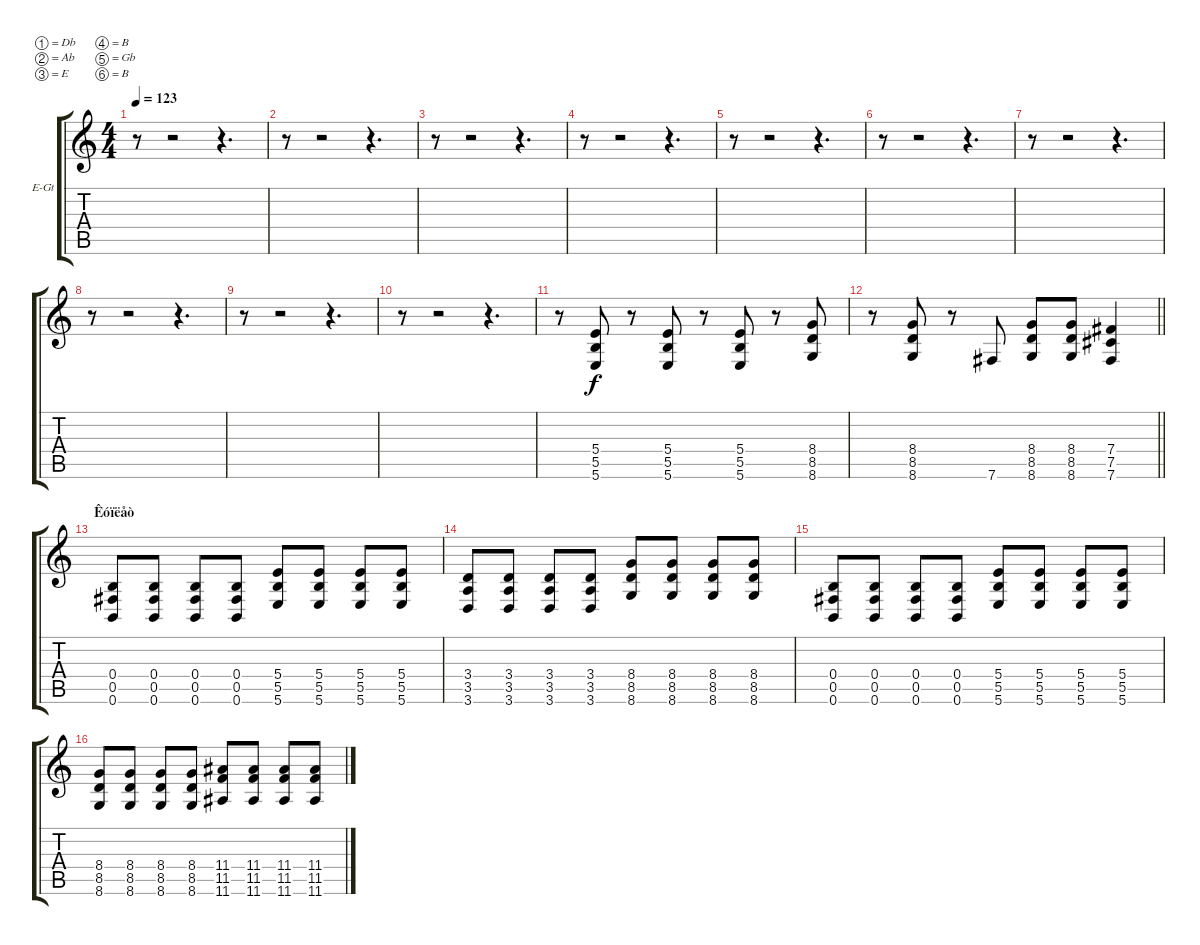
\bracketExtendMode groupsimilarinstruments
\firstSystemTrackNameOrientation horizontal
\otherSystemsTrackNameOrientation horizontal
\track ("Ãèòàðà" "E-Gt") {instrument distortionguitar}
\staff {score tabs}
\tuning (Db4 Ab3 E3 B2 Gb2 B1)
\ts (4 4)
\tempo 123
\clef g2
\ks c
r.8{dy f} r.2 r.4{d} |
r.8 r.2 r.4{d} |
r.8 r.2 r.4{d} |
r.8 r.2 r.4{d} |
r.8 r.2 r.4{d} |
r.8 r.2 r.4{d} |
r.8 r.2 r.4{d} |
r.8 r.2 r.4{d} |
r.8 r.2 r.4{d} |
r.8 r.2 r.4{d} |
r.8 (5.4 5.6 5.5).8 r.8 (5.4 5.6 5.5).8 r.8 (5.4 5.6 5.5).8 r.8 (8.5 8.4 8.6).8 |
\barLineRight lightlight
r.8 (8.5 8.4 8.6).8 r.8 7.6.8 (8.5 8.4 8.6).8 (8.5 8.4 8.6).8 (7.5 7.4 7.6).4 |
\section ("" "Êóïëåò")
(0.4 0.5 0.6).8 (0.4 0.5 0.6).8 (0.4 0.5 0.6).8 (0.4 0.5 0.6).8 (5.4 5.5 5.6).8 (5.4 5.5 5.6).8 (5.4 5.5 5.6).8 (5.4 5.5 5.6).8 |
(3.4 3.5 3.6).8 (3.4 3.5 3.6).8 (3.4 3.5 3.6).8 (3.4 3.5 3.6).8 (8.4 8.5 8.6).8 (8.4 8.5 8.6).8 (8.4 8.5 8.6).8 (8.4 8.5 8.6).8 |
(0.4 0.5 0.6).8 (0.4 0.5 0.6).8 (0.4 0.5 0.6).8 (0.4 0.5 0.6).8 (5.4 5.5 5.6).8 (5.4 5.5 5.6).8 (5.4 5.5 5.6).8 (5.4 5.5 5.6).8 |
(8.4 8.5 8.6).8 (8.4 8.5 8.6).8 (8.4 8.5 8.6).8 (8.4 8.5 8.6).8 (11.4 11.5 11.6).8 (11.4 11.5 11.6).8 (11.4 11.5 11.6).8 (11.4 11.5 11.6).8
